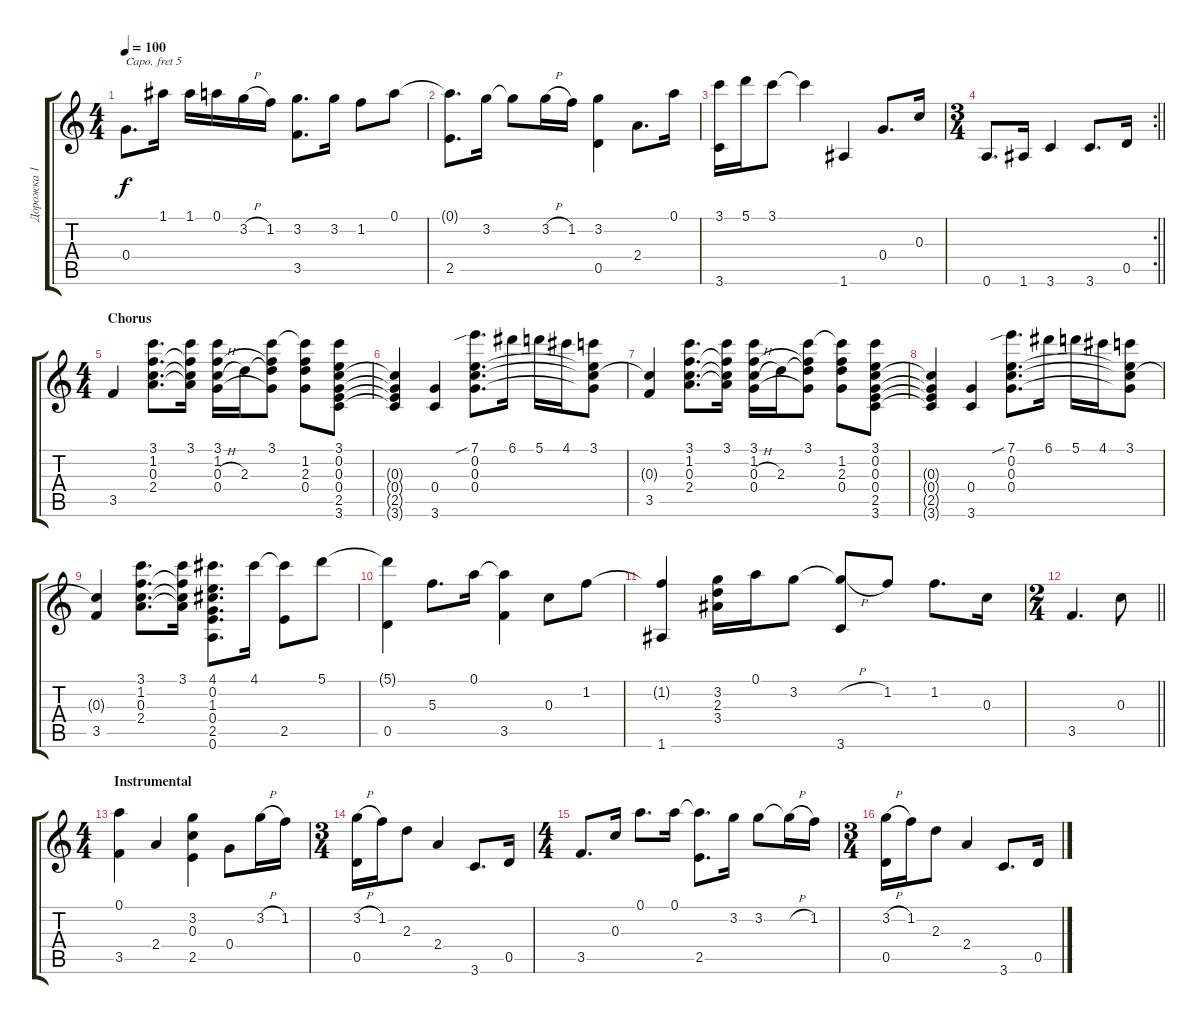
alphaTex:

\track ("Дорожка 1" "Дорожка 1") {instrument acousticguitarsteel}
\staff {score tabs}
\capo 5
\tuning (E4 B3 G3 D3 A2 E2) {hide}
\ts (4 4)
\tempo 100
\clef g2
\ks c
0.4.8{d dy f} 1.1.16 1.1.16 0.1.16 3.2{h}.16 1.2.16 (3.2 3.5).8{d} 3.2.16 1.2.8 0.1.8 |
(0.1{t} 2.5).8{d} 3.2.16 3.2{t}.8 3.2{h}.16 1.2.16 (3.2 0.5).4 2.4.8{d} 0.1.16 |
(3.1 3.6).16 5.1.16 3.1.8 3.1{t}.4 1.6.4 0.4.8{d} 0.3.16 |
\rc 2
\ts (3 4)
\barLineRight lightlight
0.6.8{d} 1.6.16 3.6.4 3.6.8{d} 0.5.16 |
\ts (4 4)
\section ("" "Chorus")
3.5.4 (3.1 1.2 0.3 2.4).8{d} (3.1 1.2{t} 0.3{t} 2.4{t}).16 (3.1 1.2 0.3{h} 0.4).16 2.3.16 (3.1 1.2{t} 2.3{t} 0.4{t}).8 (3.1{t} 1.2 2.3 0.4).8 (3.1 0.2 0.3 0.4 2.5 3.6).8 |
(0.3{t} 0.4{t} 2.5{t} 3.6{t}).4 (0.4 3.6).4 (7.1{sib} 0.2 0.3 0.4).8{d} 6.1.16 5.1.16 4.1.16 (3.1 0.2{t} 0.3{t} 0.4{t}).8 |
(0.3{t} 3.5).4 (3.1 1.2 0.3 2.4).8{d} (3.1 1.2{t} 0.3{t} 2.4{t}).16 (3.1 1.2 0.3{h} 0.4).16 2.3.16 (3.1 1.2{t} 2.3{t} 0.4{t}).8 (3.1{t} 1.2 2.3 0.4).8 (3.1 0.2 0.3 0.4 2.5 3.6).8 |
(0.3{t} 0.4{t} 2.5{t} 3.6{t}).4 (0.4 3.6).4 (7.1{sib} 0.2 0.3 0.4).8{d} 6.1.16 5.1.16 4.1.16 (3.1 0.2{t} 0.3{t} 0.4{t}).8 |
(0.3{t} 3.5).4 (3.1 1.2 0.3 2.4).8{d} (3.1 1.2{t} 0.3{t} 2.4{t}).16 (4.1 0.2 1.3 0.4 2.5 0.6).8{d} 4.1.16 (4.1{t} 2.5).8 5.1.8 |
(5.1{t} 0.5).4 5.3.8{d} 0.1.16 (0.1{t} 3.5).4 0.3.8 1.2.8 |
(1.2{t} 1.6).4 (3.2 2.3 3.4).16 0.1.16 3.2.8 (3.2{h t} 3.6).8 1.2.8 1.2.8{d} 0.3.16 |
\ts (2 4)
\barLineRight lightlight
3.5.4{d} 0.3.8 |
\ts (4 4)
\section ("" "Instrumental")
(0.1 3.5).4 2.4.4 (3.2 0.3 2.5).4 0.4.8 3.2{h}.16 1.2.16 |
\ts (3 4)
(3.2{h} 0.5).16 1.2.16 2.3.8 2.4.4 3.6.8{d} 0.5.16 |
\ts (4 4)
3.5.8{d} 0.3.16 0.1.8{d} 0.1.16 (0.1{t} 2.5).8{d} 3.2.16 3.2.8 3.2{h t}.16 1.2.16 |
\ts (3 4)
(3.2{h} 0.5).16 1.2.16 2.3.8 2.4.4 3.6.8{d} 0.5.16
